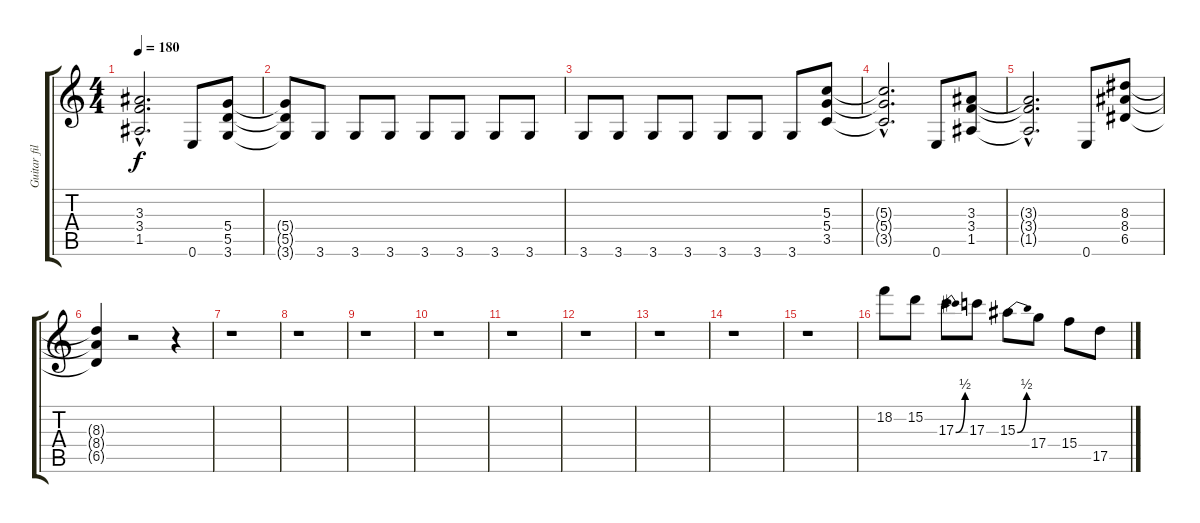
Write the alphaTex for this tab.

\track ("Guitar fills" "Guitar fil") {instrument distortionguitar}
\staff {score tabs}
\tuning (E4 B3 G3 D3 A2 E2) {hide}
\ts (4 4)
\tempo 180
\clef g2
\ks c
(3.3{hac t} 3.4{hac t} 1.5{hac t}).2{d dy f} 0.6.8 (5.4 5.5 3.6).8 |
(5.4{t} 5.5{t} 3.6{t}).8 3.6.8 3.6.8 3.6.8 3.6.8 3.6.8 3.6.8 3.6.8 |
3.6.8 3.6.8 3.6.8 3.6.8 3.6.8 3.6.8 3.6.8 (5.3 5.4 3.5).8 |
(5.3{hac t} 5.4{hac t} 3.5{hac t}).2{d} 0.6.8 (3.3 3.4 1.5).8 |
(3.3{hac t} 3.4{hac t} 1.5{hac t}).2{d} 0.6.8 (8.3 8.4 6.5).8 |
(8.3{t} 8.4{t} 6.5{t}).4 r.2 r.4 |
r.1 |
r.1 |
r.1 |
r.1 |
r.1 |
r.1 |
r.1 |
r.1 |
r.1 |
18.2.8 15.2.8 17.3{be (bend 0 0 60 2)}.8 17.3.8 15.3{be (bend 0 0 60 2)}.8 17.4.8 15.4.8 17.5.8
